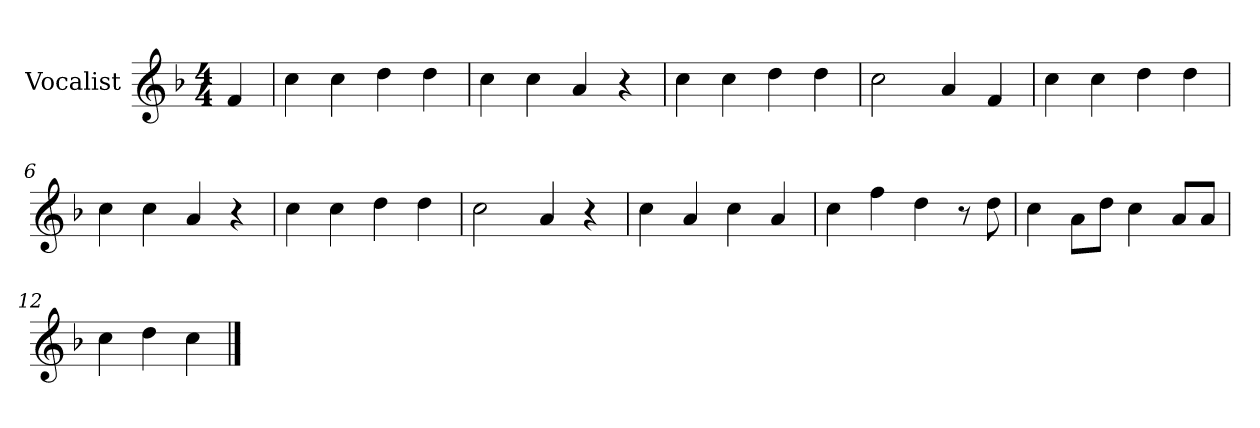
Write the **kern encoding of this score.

**kern
*part1
*staff1
*I"Vocalist
*k[b-]
*F:
*M4/4
=
4f
=1
4cc
4cc
4dd
4dd
=2
4cc
4cc
4a
4r
=3
4cc
4cc
4dd
4dd
=4
2cc
4a
4f
=5
4cc
4cc
4dd
4dd
=6
4cc
4cc
4a
4r
=7
4cc
4cc
4dd
4dd
=8
2cc
4a
4r
=9
4cc
4a
4cc
4a
=10
4cc
4ff
4dd
8r
8dd
=11
4cc
8aL
8ddJ
4cc
8aL
8aJ
=12
4cc
4dd
4cc
==
*-
